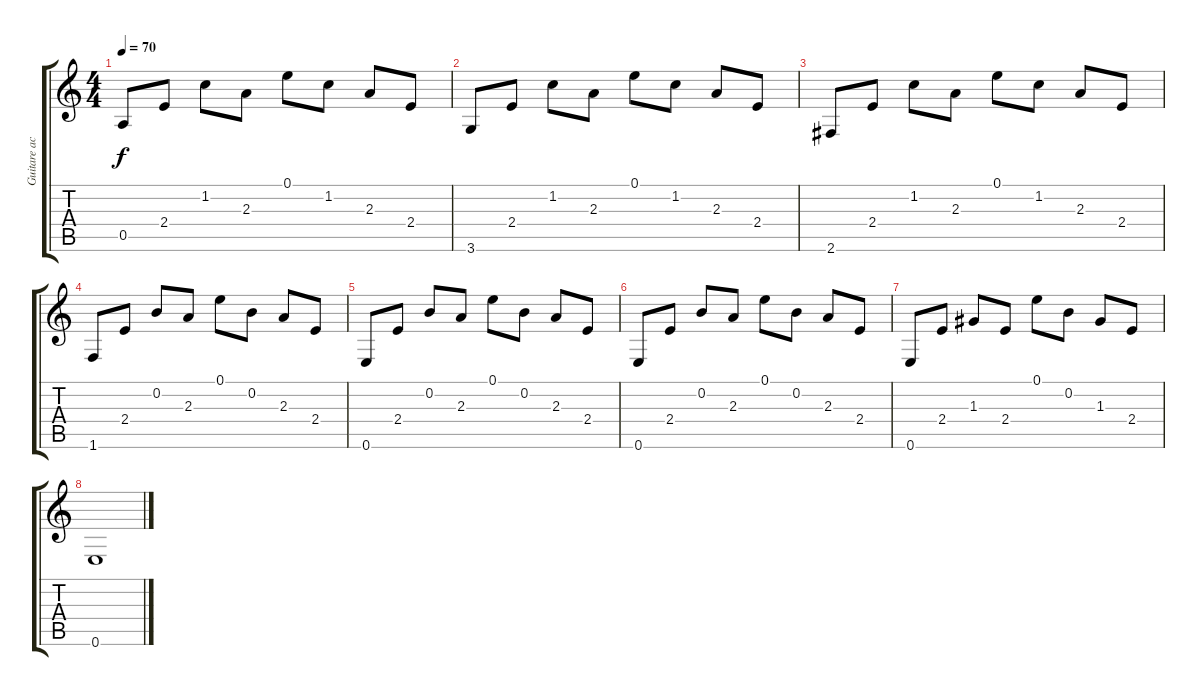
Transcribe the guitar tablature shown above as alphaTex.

\track ("Guitare acoustic" "Guitare ac") {instrument acousticguitarnylon}
\staff {score tabs}
\tuning (E4 B3 G3 D3 A2 E2) {hide}
\ts (4 4)
\tempo 70
\clef g2
\ks c
0.5.8{dy f} 2.4.8 1.2.8 2.3.8 0.1.8 1.2.8 2.3.8 2.4.8 |
3.6.8 2.4.8 1.2.8 2.3.8 0.1.8 1.2.8 2.3.8 2.4.8 |
2.6.8 2.4.8 1.2.8 2.3.8 0.1.8 1.2.8 2.3.8 2.4.8 |
1.6.8 2.4.8 0.2.8 2.3.8 0.1.8 0.2.8 2.3.8 2.4.8 |
0.6.8 2.4.8 0.2.8 2.3.8 0.1.8 0.2.8 2.3.8 2.4.8 |
0.6.8 2.4.8 0.2.8 2.3.8 0.1.8 0.2.8 2.3.8 2.4.8 |
0.6.8 2.4.8 1.3.8 2.4.8 0.1.8 0.2.8 1.3.8 2.4.8 |
0.6.1
